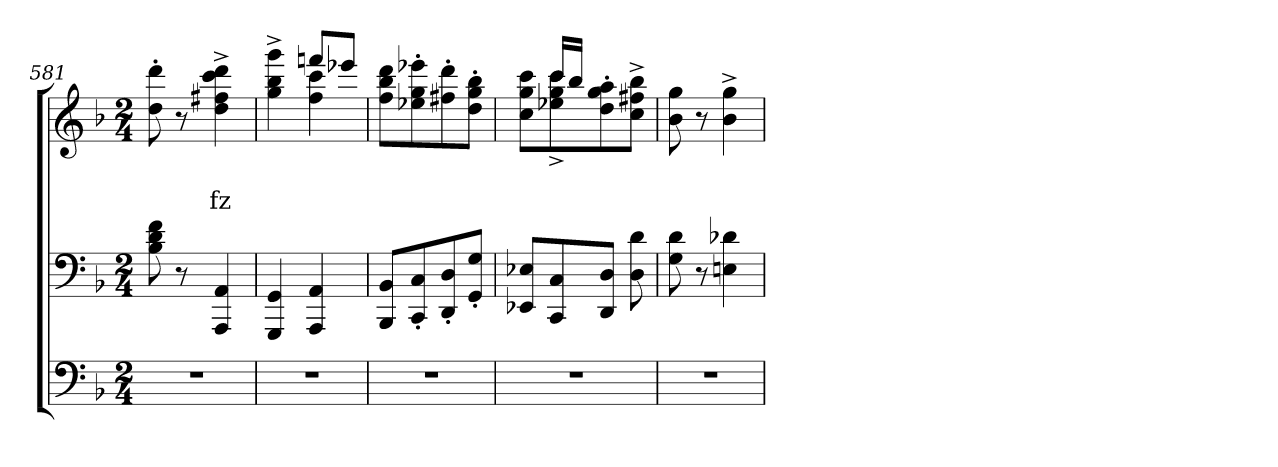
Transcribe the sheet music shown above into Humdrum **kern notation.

**kern	**kern	**kern	**text	**text
*part3	*part2	*part1	*part1	*part1
*staff3	*staff2	*staff1	*staff1	*staff1
*clefF4	*clefF4	*clefG2	*	*
*k[b-]	*k[b-]	*k[b-]	*	*
*M2/4	*M2/4	*M2/4	*	*
=581	=581	=581	=581	=581
2r	8f 8d 8B-	8ddd'> 8dd'>	.	.
.	8r	8r	.	.
.	4AA 4AAA	4ddd^> 4ccc^> 4ff#X^> 4dd^>	.	fz
=582	=582	=582	=582	=582
*	*	*^	*	*
2r	4GG 4GGG	4ryy	4ggg^> 4bb-^> 4gg^>	.	.
.	4AA 4AAA	8fffnL	4ccc 4ff	.	.
.	.	8eee-XJ	.	.	.
*	*	*v	*v	*	*
=583	=583	=583	=583	=583
2r	8BB- 8BBB-L	8ddd 8bb- 8ffL	.	.
.	8C'> 8CC'>	8eee-X'> 8gg'> 8ee-X'>	.	.
.	8D'> 8DD'>	8ddd'> 8ff#X'>	.	.
.	8G'> 8GG'>J	8bb-'> 8gg'> 8dd'>J	.	.
=584	=584	=584	=584	=584
*	*	*^	*	*
2r	8E-X 8EE-XL	8ryy	8ccc 8gg 8ccL	.	.
.	8C 8CC	16cccLL	8ccc^> 8gg^> 8ee-X^>	.	.
.	.	16bb-JJ	.	.	.
.	8D 8DDJ	4ryy	8aa'> 8gg'> 8dd'>	.	.
.	8d 8D	.	8bb-^> 8ff#X^> 8cc^>J	.	.
*	*	*v	*v	*	*
=585	=585	=585	=585	=585
2r	8d 8G	8gg 8b-	.	.
.	8r	8r	.	ff
.	4d-X 4En	4gg^> 4b-^>	.	.
=	=	=	=	=
*-	*-	*-	*-	*-
